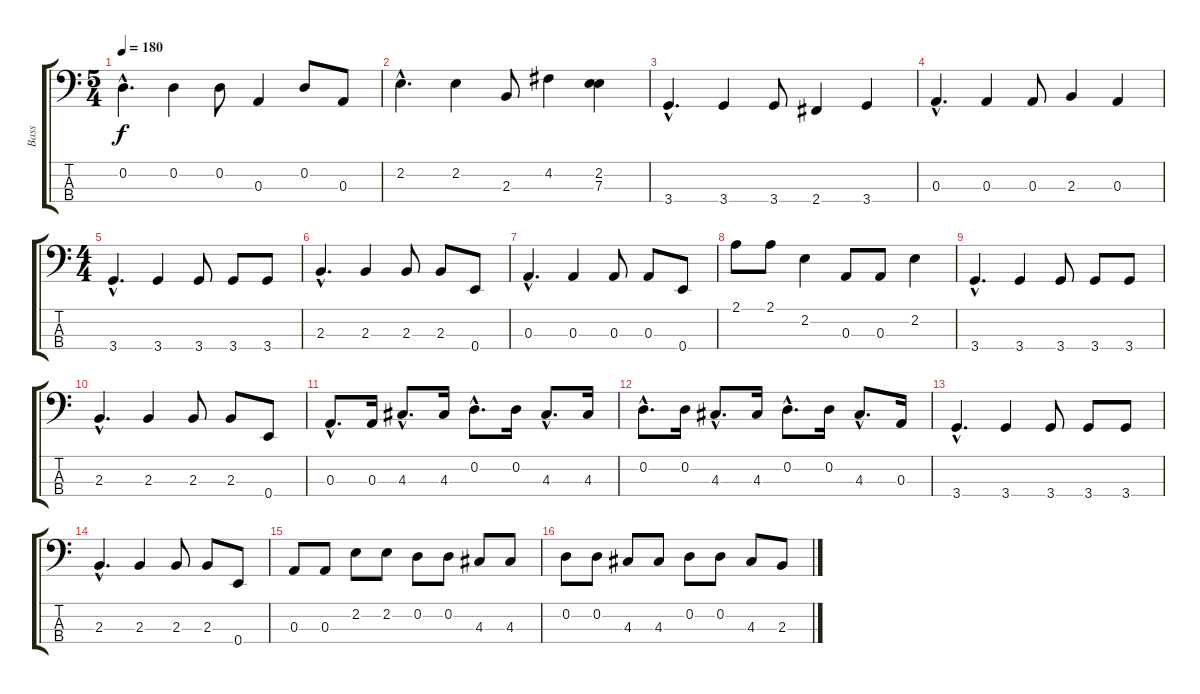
\track ("Bass" "Bass") {instrument electricbasspick}
\staff {score tabs}
\tuning (G2 D2 A1 E1) {hide}
\ts (5 4)
\tempo 180
\clef f4
\ks c
0.2{hac}.4{d dy f} 0.2.4 0.2.8 0.3.4 0.2.8 0.3.8 |
2.2{hac}.4{d} 2.2.4 2.3.8 4.2.4 (2.2 7.3).4 |
3.4{hac}.4{d} 3.4.4 3.4.8 2.4.4 3.4.4 |
0.3{hac}.4{d} 0.3.4 0.3.8 2.3.4 0.3.4 |
\ts (4 4)
3.4{hac}.4{d} 3.4.4 3.4.8 3.4.8 3.4.8 |
2.3{hac}.4{d} 2.3.4 2.3.8 2.3.8 0.4.8 |
0.3{hac}.4{d} 0.3.4 0.3.8 0.3.8 0.4.8 |
2.1.8 2.1.8 2.2.4 0.3.8 0.3.8 2.2.4 |
3.4{hac}.4{d} 3.4.4 3.4.8 3.4.8 3.4.8 |
2.3{hac}.4{d} 2.3.4 2.3.8 2.3.8 0.4.8 |
0.3{hac}.8{d} 0.3.16 4.3{hac}.8{d} 4.3.16 0.2{hac}.8{d} 0.2.16 4.3{hac}.8{d} 4.3.16 |
0.2{hac}.8{d} 0.2.16 4.3{hac}.8{d} 4.3.16 0.2{hac}.8{d} 0.2.16 4.3{hac}.8{d} 0.3.16 |
3.4{hac}.4{d} 3.4.4 3.4.8 3.4.8 3.4.8 |
2.3{hac}.4{d} 2.3.4 2.3.8 2.3.8 0.4.8 |
0.3.8 0.3.8 2.2.8 2.2.8 0.2.8 0.2.8 4.3.8 4.3.8 |
0.2.8 0.2.8 4.3.8 4.3.8 0.2.8 0.2.8 4.3.8 2.3.8
